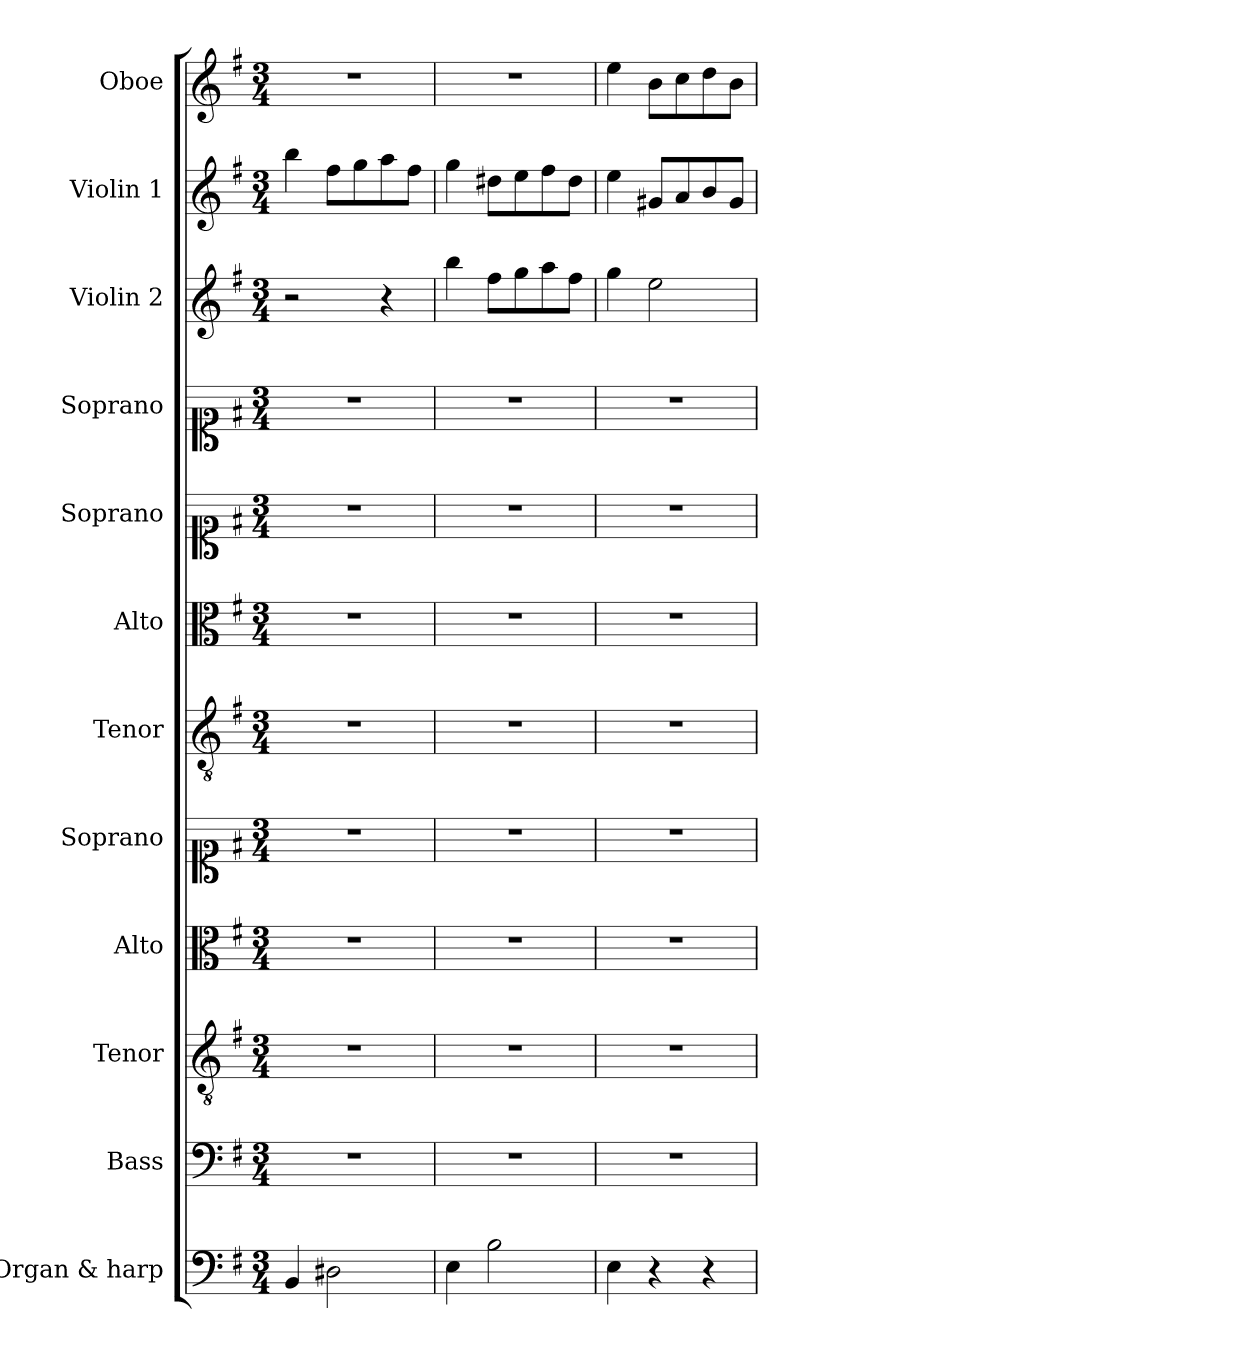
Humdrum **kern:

**kern	**kern	**kern	**kern	**kern	**kern	**kern	**kern	**kern	**kern	**kern	**kern
*part12	*part11	*part10	*part9	*part8	*part7	*part6	*part5	*part4	*part3	*part2	*part1
*staff12	*staff11	*staff10	*staff9	*staff8	*staff7	*staff6	*staff5	*staff4	*staff3	*staff2	*staff1
*I"Organ & harp	*I"Bass	*I"Tenor	*I"Alto	*I"Soprano	*I"Tenor	*I"Alto	*I"Soprano	*I"Soprano	*I"Violin 2	*I"Violin 1	*I"Oboe
*I'Org. & H.	*I'B.	*I'T.	*I'A.	*I'S.	*I'T.	*I'A.	*I'S.	*I'S.	*I'Vln. 2	*I'Vln. 1	*I'Ob.
!!LO:PB:g=z
*clefF4	*clefF4	*clefGv2	*clefC3	*clefC1	*clefGv2	*clefC3	*clefC1	*clefC1	*clefG2	*clefG2	*clefG2
*	*	*ITrd7c12	*	*	*ITrd7c12	*	*	*	*	*	*
*k[f#]	*k[f#]	*k[f#]	*k[f#]	*k[f#]	*k[f#]	*k[f#]	*k[f#]	*k[f#]	*k[f#]	*k[f#]	*k[f#]
*G:	*G:	*G:	*G:	*G:	*G:	*G:	*G:	*G:	*G:	*G:	*G:
*M3/4	*M3/4	*M3/4	*M3/4	*M3/4	*M3/4	*M3/4	*M3/4	*M3/4	*M3/4	*M3/4	*M3/4
=1	=1	=1	=1	=1	=1	=1	=1	=1	=1	=1	=1
!	!LO:N:vis=1	!LO:N:vis=1	!LO:N:vis=1	!LO:N:vis=1	!LO:N:vis=1	!LO:N:vis=1	!LO:N:vis=1	!LO:N:vis=1	!	!	!LO:N:vis=1
4BBi/	2.r	2.r	2.r	2.r	2.r	2.r	2.r	2.r	2r	4bbi\	2.r
2D#Xi\	.	.	.	.	.	.	.	.	.	8ff#i\L	.
.	.	.	.	.	.	.	.	.	.	8ggi\	.
.	.	.	.	.	.	.	.	.	4r	8aai\	.
.	.	.	.	.	.	.	.	.	.	8ff#i\J	.
=2	=2	=2	=2	=2	=2	=2	=2	=2	=2	=2	=2
!	!LO:N:vis=1	!LO:N:vis=1	!LO:N:vis=1	!LO:N:vis=1	!LO:N:vis=1	!LO:N:vis=1	!LO:N:vis=1	!LO:N:vis=1	!	!	!LO:N:vis=1
4Ei\	2.r	2.r	2.r	2.r	2.r	2.r	2.r	2.r	4bbi\	4ggi\	2.r
2Bi\	.	.	.	.	.	.	.	.	8ff#i\L	8dd#Xi\L	.
.	.	.	.	.	.	.	.	.	8ggi\	8eei\	.
.	.	.	.	.	.	.	.	.	8aai\	8ff#i\	.
.	.	.	.	.	.	.	.	.	8ff#i\J	8dd#i\J	.
=3	=3	=3	=3	=3	=3	=3	=3	=3	=3	=3	=3
!	!LO:N:vis=1	!LO:N:vis=1	!LO:N:vis=1	!LO:N:vis=1	!LO:N:vis=1	!LO:N:vis=1	!LO:N:vis=1	!LO:N:vis=1	!	!	!
4Ei\	2.r	2.r	2.r	2.r	2.r	2.r	2.r	2.r	4ggi\	4eei\	4eei\
4r	.	.	.	.	.	.	.	.	2eei\	8g#Xi/L	8bi\L
.	.	.	.	.	.	.	.	.	.	8ai/	8cci\
4r	.	.	.	.	.	.	.	.	.	8bi/	8ddi\
.	.	.	.	.	.	.	.	.	.	8g#i/J	8bi\J
=	=	=	=	=	=	=	=	=	=	=	=
*-	*-	*-	*-	*-	*-	*-	*-	*-	*-	*-	*-
